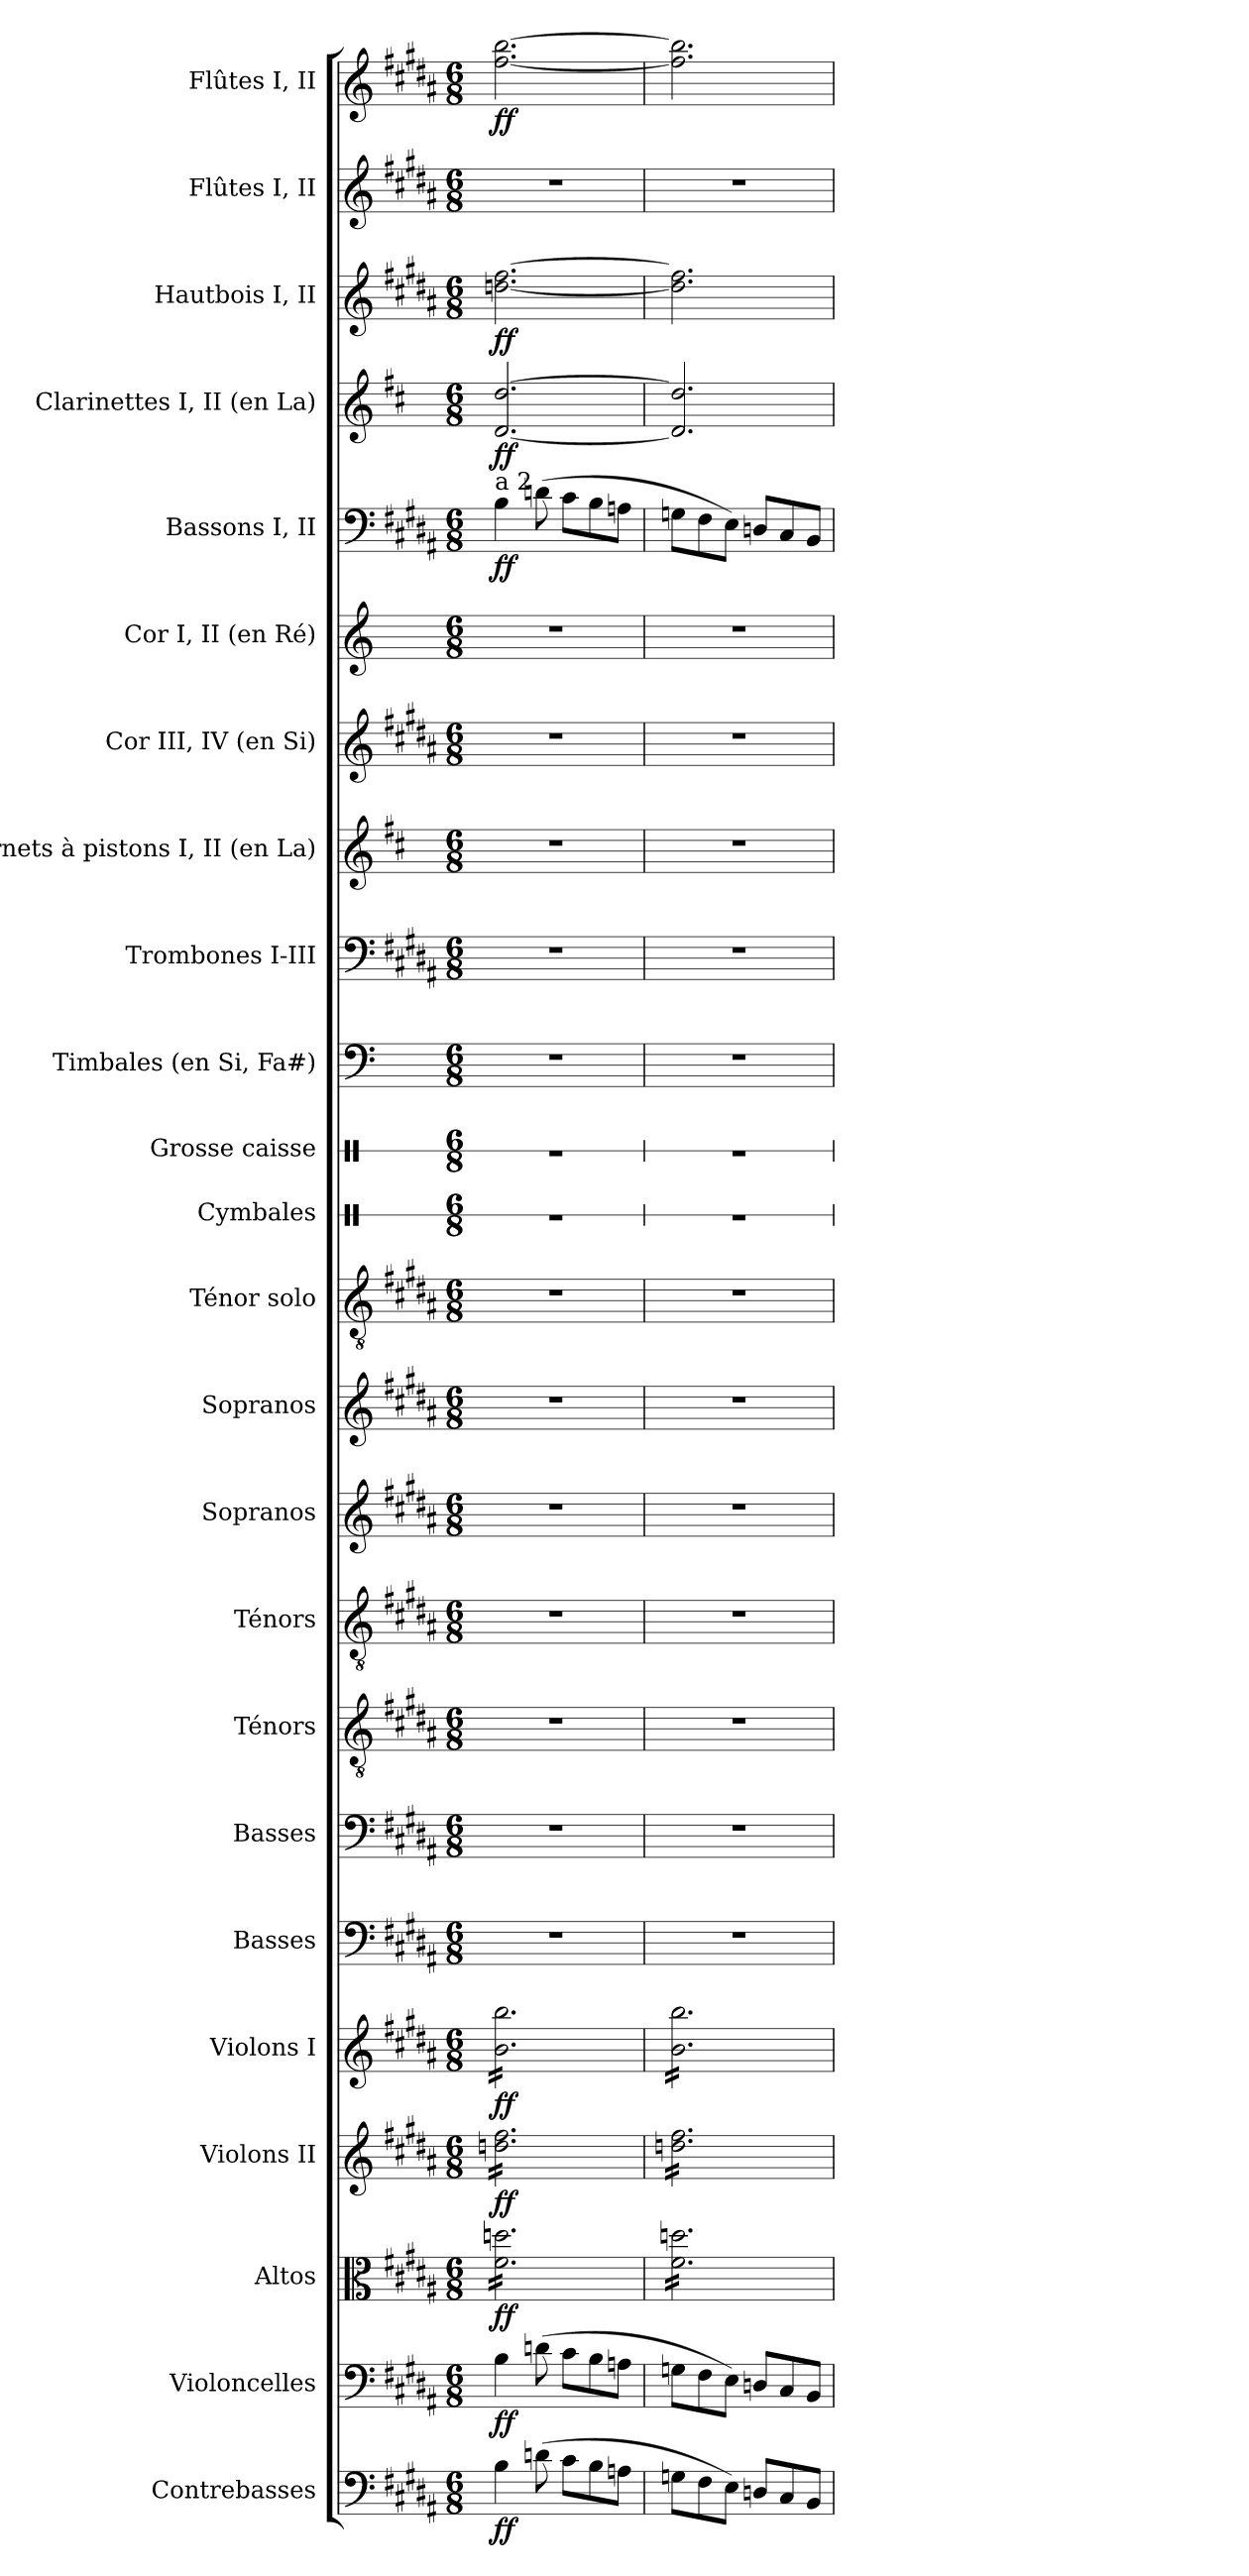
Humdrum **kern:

**kern	**dynam	**kern	**dynam	**kern	**dynam	**kern	**dynam	**kern	**dynam	**kern	**kern	**kern	**kern	**kern	**kern	**kern	**kern	**kern	**kern	**kern	**kern	**kern	**kern	**kern	**dynam	**kern	**dynam	**kern	**dynam	**kern	**kern	**dynam
*part24	*part24	*part23	*part23	*part22	*part22	*part21	*part21	*part20	*part20	*part19	*part18	*part17	*part16	*part15	*part14	*part13	*part12	*part11	*part10	*part9	*part8	*part7	*part6	*part5	*part5	*part4	*part4	*part3	*part3	*part2	*part1	*part1
*staff24	*staff24	*staff23	*staff23	*staff22	*staff22	*staff21	*staff21	*staff20	*staff20	*staff19	*staff18	*staff17	*staff16	*staff15	*staff14	*staff13	*staff12	*staff11	*staff10	*staff9	*staff8	*staff7	*staff6	*staff5	*staff5	*staff4	*staff4	*staff3	*staff3	*staff2	*staff1	*staff1
*I"Contrebasses	*	*I"Violoncelles	*	*I"Altos	*	*I"Violons II	*	*I"Violons I	*	*I"Basses	*I"Basses	*I"Ténors	*I"Ténors	*I"Sopranos	*I"Sopranos	*I"Ténor solo	*I"Cymbales	*I"Grosse caisse	*I"Timbales (en Si, Fa#)	*I"Trombones I-III	*I"Cornets à pistons I, II (en La)	*I"Cor III, IV (en Si)	*I"Cor I, II (en Ré)	*I"Bassons I, II	*	*I"Clarinettes I, II (en La)	*	*I"Hautbois I, II	*	*I"Flûtes I, II	*I"Flûtes I, II	*
*I'Cb.	*	*I'Vlles	*	*I'Altos	*	*I'Vns II	*	*I'Vns I	*	*I'Basses	*I'Basses	*I'Tén.	*I'Tén.	*I'Sopr.	*I'Sopr.	*I'Tén. solo	*I'Cym.	*I'G. c.	*I'Timb.	*I'Trb.	*I'C.à p. (La)	*I'Cor (Si)	*I'Cor (Ré)	*I'Bns	*	*I'Cl. (La)	*	*I'Hb.	*	*I'Fl.	*I'Fl.	*
!!LO:PB:g=z
*	*	*	*	*	*	*	*	*	*	*	*	*	*	*	*	*	*stria1	*stria1	*	*	*	*	*	*	*	*	*	*	*	*	*	*
*clefF4	*	*clefF4	*	*clefC3	*	*clefG2	*	*clefG2	*	*clefF4	*clefF4	*clefGv2	*clefGv2	*clefG2	*clefG2	*clefGv2	*clefX	*clefX	*clefF4	*clefF4	*clefG2	*clefG2	*clefG2	*clefF4	*	*clefG2	*	*clefG2	*	*clefG2	*clefG2	*
*ITrd7c12	*	*	*	*	*	*	*	*	*	*	*	*ITrd7c12	*ITrd7c12	*	*	*ITrd7c12	*	*	*	*	*ITrd2c3	*ITrd8c13	*ITrd6c10	*	*	*ITrd2c3	*	*	*	*	*	*
*k[f#c#g#d#a#]	*	*k[f#c#g#d#a#]	*	*k[f#c#g#d#a#]	*	*k[f#c#g#d#a#]	*	*k[f#c#g#d#a#]	*	*k[f#c#g#d#a#]	*k[f#c#g#d#a#]	*k[f#c#g#d#a#]	*k[f#c#g#d#a#]	*k[f#c#g#d#a#]	*k[f#c#g#d#a#]	*k[f#c#g#d#a#]	*k[]	*k[]	*k[]	*k[f#c#g#d#a#]	*k[f#c#g#d#a#]	*k[f#c#g#d#a#]	*k[f#c#]	*k[f#c#g#d#a#]	*	*k[f#c#g#d#a#]	*	*k[f#c#g#d#a#]	*	*k[f#c#g#d#a#]	*k[f#c#g#d#a#]	*
*B:	*	*B:	*	*B:	*	*B:	*	*B:	*	*B:	*B:	*B:	*B:	*B:	*B:	*B:	*C:	*C:	*C:	*B:	*B:	*B:	*D:	*B:	*	*B:	*	*B:	*	*B:	*B:	*
*M6/8	*	*M6/8	*	*M6/8	*	*M6/8	*	*M6/8	*	*M6/8	*M6/8	*M6/8	*M6/8	*M6/8	*M6/8	*M6/8	*M6/8	*M6/8	*M6/8	*M6/8	*M6/8	*M6/8	*M6/8	*M6/8	*	*M6/8	*	*M6/8	*	*M6/8	*M6/8	*
*MM120	*	*MM120	*	*MM120	*	*MM120	*	*MM120	*	*MM120	*MM120	*MM120	*MM120	*MM120	*MM120	*MM120	*MM120	*MM120	*MM120	*MM120	*MM120	*MM120	*MM120	*MM120	*	*MM120	*	*MM120	*	*MM120	*MM120	*
=1	=1	=1	=1	=1	=1	=1	=1	=1	=1	=1	=1	=1	=1	=1	=1	=1	=1	=1	=1	=1	=1	=1	=1	=1	=1	=1	=1	=1	=1	=1	=1	=1
!	!	!	!	!	!	!	!	!	!	!	!	!	!	!	!	!	!	!	!	!	!	!	!	!LO:TX:a:t=a 2	!	!	!	!	!	!	!	!
!	!	!	!	!	!	!	!	!	!	!LO:N:vis=1	!LO:N:vis=1	!LO:N:vis=1	!LO:N:vis=1	!LO:N:vis=1	!LO:N:vis=1	!LO:N:vis=1	!LO:N:vis=1	!LO:N:vis=1	!LO:N:vis=1	!LO:N:vis=1	!LO:N:vis=1	!LO:N:vis=1	!LO:N:vis=1	!	!	!	!	!	!	!LO:N:vis=1	!	!
*	*	*	*	*tremolo	*	*	*	*	*	*	*	*	*	*	*	*	*	*	*	*	*	*	*	*	*	*	*	*	*	*	*	*
*	*	*	*	*	*	*tremolo	*	*	*	*	*	*	*	*	*	*	*	*	*	*	*	*	*	*	*	*	*	*	*	*	*	*
*	*	*	*	*	*	*	*	*tremolo	*	*	*	*	*	*	*	*	*	*	*	*	*	*	*	*	*	*	*	*	*	*	*	*
4BBi\	ff	4Bi\	ff	16f#i\ 16ddniLL	ff	16ddni\ 16ff#iLL	ff	16bi\ 16bbiLL	ff	2.r	2.r	2.r	2.r	2.r	2.r	2.r	2.r	2.r	2.r	2.r	2.r	2.r	2.r	4Bi\	ff	[<2.Bi/ [>2.bi	ff	[<2.ddni\ [>2.ff#i	ff	2.r	[<2.ff#i\ [>2.bbi	ff
.	.	.	.	16f#i\ 16ddni	.	16ddni\ 16ff#i	.	16bi\ 16bbi	.	.	.	.	.	.	.	.	.	.	.	.	.	.	.	.	.	.	.	.	.	.	.	.
.	.	.	.	16f#i\ 16ddni	.	16ddni\ 16ff#i	.	16bi\ 16bbi	.	.	.	.	.	.	.	.	.	.	.	.	.	.	.	.	.	.	.	.	.	.	.	.
.	.	.	.	16f#i\ 16ddni	.	16ddni\ 16ff#i	.	16bi\ 16bbi	.	.	.	.	.	.	.	.	.	.	.	.	.	.	.	.	.	.	.	.	.	.	.	.
(8Dni\	.	(8dni\	.	16f#i\ 16ddni	.	16ddni\ 16ff#i	.	16bi\ 16bbi	.	.	.	.	.	.	.	.	.	.	.	.	.	.	.	(8dni\	.	.	.	.	.	.	.	.
.	.	.	.	16f#i\ 16ddni	.	16ddni\ 16ff#i	.	16bi\ 16bbi	.	.	.	.	.	.	.	.	.	.	.	.	.	.	.	.	.	.	.	.	.	.	.	.
8C#i\L	.	8c#i\L	.	16f#i\ 16ddni	.	16ddni\ 16ff#i	.	16bi\ 16bbi	.	.	.	.	.	.	.	.	.	.	.	.	.	.	.	8c#i\L	.	.	.	.	.	.	.	.
.	.	.	.	16f#i\ 16ddni	.	16ddni\ 16ff#i	.	16bi\ 16bbi	.	.	.	.	.	.	.	.	.	.	.	.	.	.	.	.	.	.	.	.	.	.	.	.
8BBi\	.	8Bi\	.	16f#i\ 16ddni	.	16ddni\ 16ff#i	.	16bi\ 16bbi	.	.	.	.	.	.	.	.	.	.	.	.	.	.	.	8Bi\	.	.	.	.	.	.	.	.
.	.	.	.	16f#i\ 16ddni	.	16ddni\ 16ff#i	.	16bi\ 16bbi	.	.	.	.	.	.	.	.	.	.	.	.	.	.	.	.	.	.	.	.	.	.	.	.
8AAni\J	.	8Ani\J	.	16f#i\ 16ddni	.	16ddni\ 16ff#i	.	16bi\ 16bbi	.	.	.	.	.	.	.	.	.	.	.	.	.	.	.	8Ani\J	.	.	.	.	.	.	.	.
.	.	.	.	16f#i\ 16ddniJJ	.	16ddni\ 16ff#iJJ	.	16bi\ 16bbiJJ	.	.	.	.	.	.	.	.	.	.	.	.	.	.	.	.	.	.	.	.	.	.	.	.
=2	=2	=2	=2	=2	=2	=2	=2	=2	=2	=2	=2	=2	=2	=2	=2	=2	=2	=2	=2	=2	=2	=2	=2	=2	=2	=2	=2	=2	=2	=2	=2	=2
!	!	!	!	!	!	!	!	!	!	!LO:N:vis=1	!LO:N:vis=1	!LO:N:vis=1	!LO:N:vis=1	!LO:N:vis=1	!LO:N:vis=1	!LO:N:vis=1	!LO:N:vis=1	!LO:N:vis=1	!LO:N:vis=1	!LO:N:vis=1	!LO:N:vis=1	!LO:N:vis=1	!LO:N:vis=1	!	!	!	!	!	!	!LO:N:vis=1	!	!
8GGni\L	.	8Gni\L	.	16f#i\ 16ddniLL	.	16ddni\ 16ff#iLL	.	16bi\ 16bbiLL	.	2.r	2.r	2.r	2.r	2.r	2.r	2.r	2.r	2.r	2.r	2.r	2.r	2.r	2.r	8Gni\L	.	2.Bi/] 2.bi]	.	2.ddi\] 2.ff#i]	.	2.r	2.ff#i\] 2.bbi]	.
.	.	.	.	16f#i\ 16ddni	.	16ddni\ 16ff#i	.	16bi\ 16bbi	.	.	.	.	.	.	.	.	.	.	.	.	.	.	.	.	.	.	.	.	.	.	.	.
8FF#i\	.	8F#i\	.	16f#i\ 16ddni	.	16ddni\ 16ff#i	.	16bi\ 16bbi	.	.	.	.	.	.	.	.	.	.	.	.	.	.	.	8F#i\	.	.	.	.	.	.	.	.
.	.	.	.	16f#i\ 16ddni	.	16ddni\ 16ff#i	.	16bi\ 16bbi	.	.	.	.	.	.	.	.	.	.	.	.	.	.	.	.	.	.	.	.	.	.	.	.
8EEi\J)	.	8Ei\J)	.	16f#i\ 16ddni	.	16ddni\ 16ff#i	.	16bi\ 16bbi	.	.	.	.	.	.	.	.	.	.	.	.	.	.	.	8Ei\J)	.	.	.	.	.	.	.	.
.	.	.	.	16f#i\ 16ddni	.	16ddni\ 16ff#i	.	16bi\ 16bbi	.	.	.	.	.	.	.	.	.	.	.	.	.	.	.	.	.	.	.	.	.	.	.	.
8DDni/L	.	8Dni/L	.	16f#i\ 16ddni	.	16ddni\ 16ff#i	.	16bi\ 16bbi	.	.	.	.	.	.	.	.	.	.	.	.	.	.	.	8Dni/L	.	.	.	.	.	.	.	.
.	.	.	.	16f#i\ 16ddni	.	16ddni\ 16ff#i	.	16bi\ 16bbi	.	.	.	.	.	.	.	.	.	.	.	.	.	.	.	.	.	.	.	.	.	.	.	.
8CC#i/	.	8C#i/	.	16f#i\ 16ddni	.	16ddni\ 16ff#i	.	16bi\ 16bbi	.	.	.	.	.	.	.	.	.	.	.	.	.	.	.	8C#i/	.	.	.	.	.	.	.	.
.	.	.	.	16f#i\ 16ddni	.	16ddni\ 16ff#i	.	16bi\ 16bbi	.	.	.	.	.	.	.	.	.	.	.	.	.	.	.	.	.	.	.	.	.	.	.	.
8BBBi/J	.	8BBi/J	.	16f#i\ 16ddni	.	16ddni\ 16ff#i	.	16bi\ 16bbi	.	.	.	.	.	.	.	.	.	.	.	.	.	.	.	8BBi/J	.	.	.	.	.	.	.	.
.	.	.	.	16f#i\ 16ddniJJ	.	16ddni\ 16ff#iJJ	.	16bi\ 16bbiJJ	.	.	.	.	.	.	.	.	.	.	.	.	.	.	.	.	.	.	.	.	.	.	.	.
*	*	*	*	*	*	*	*	*Xtremolo	*	*	*	*	*	*	*	*	*	*	*	*	*	*	*	*	*	*	*	*	*	*	*	*
*	*	*	*	*	*	*Xtremolo	*	*	*	*	*	*	*	*	*	*	*	*	*	*	*	*	*	*	*	*	*	*	*	*	*	*
*	*	*	*	*Xtremolo	*	*	*	*	*	*	*	*	*	*	*	*	*	*	*	*	*	*	*	*	*	*	*	*	*	*	*	*
=	=	=	=	=	=	=	=	=	=	=	=	=	=	=	=	=	=	=	=	=	=	=	=	=	=	=	=	=	=	=	=	=
*-	*-	*-	*-	*-	*-	*-	*-	*-	*-	*-	*-	*-	*-	*-	*-	*-	*-	*-	*-	*-	*-	*-	*-	*-	*-	*-	*-	*-	*-	*-	*-	*-
